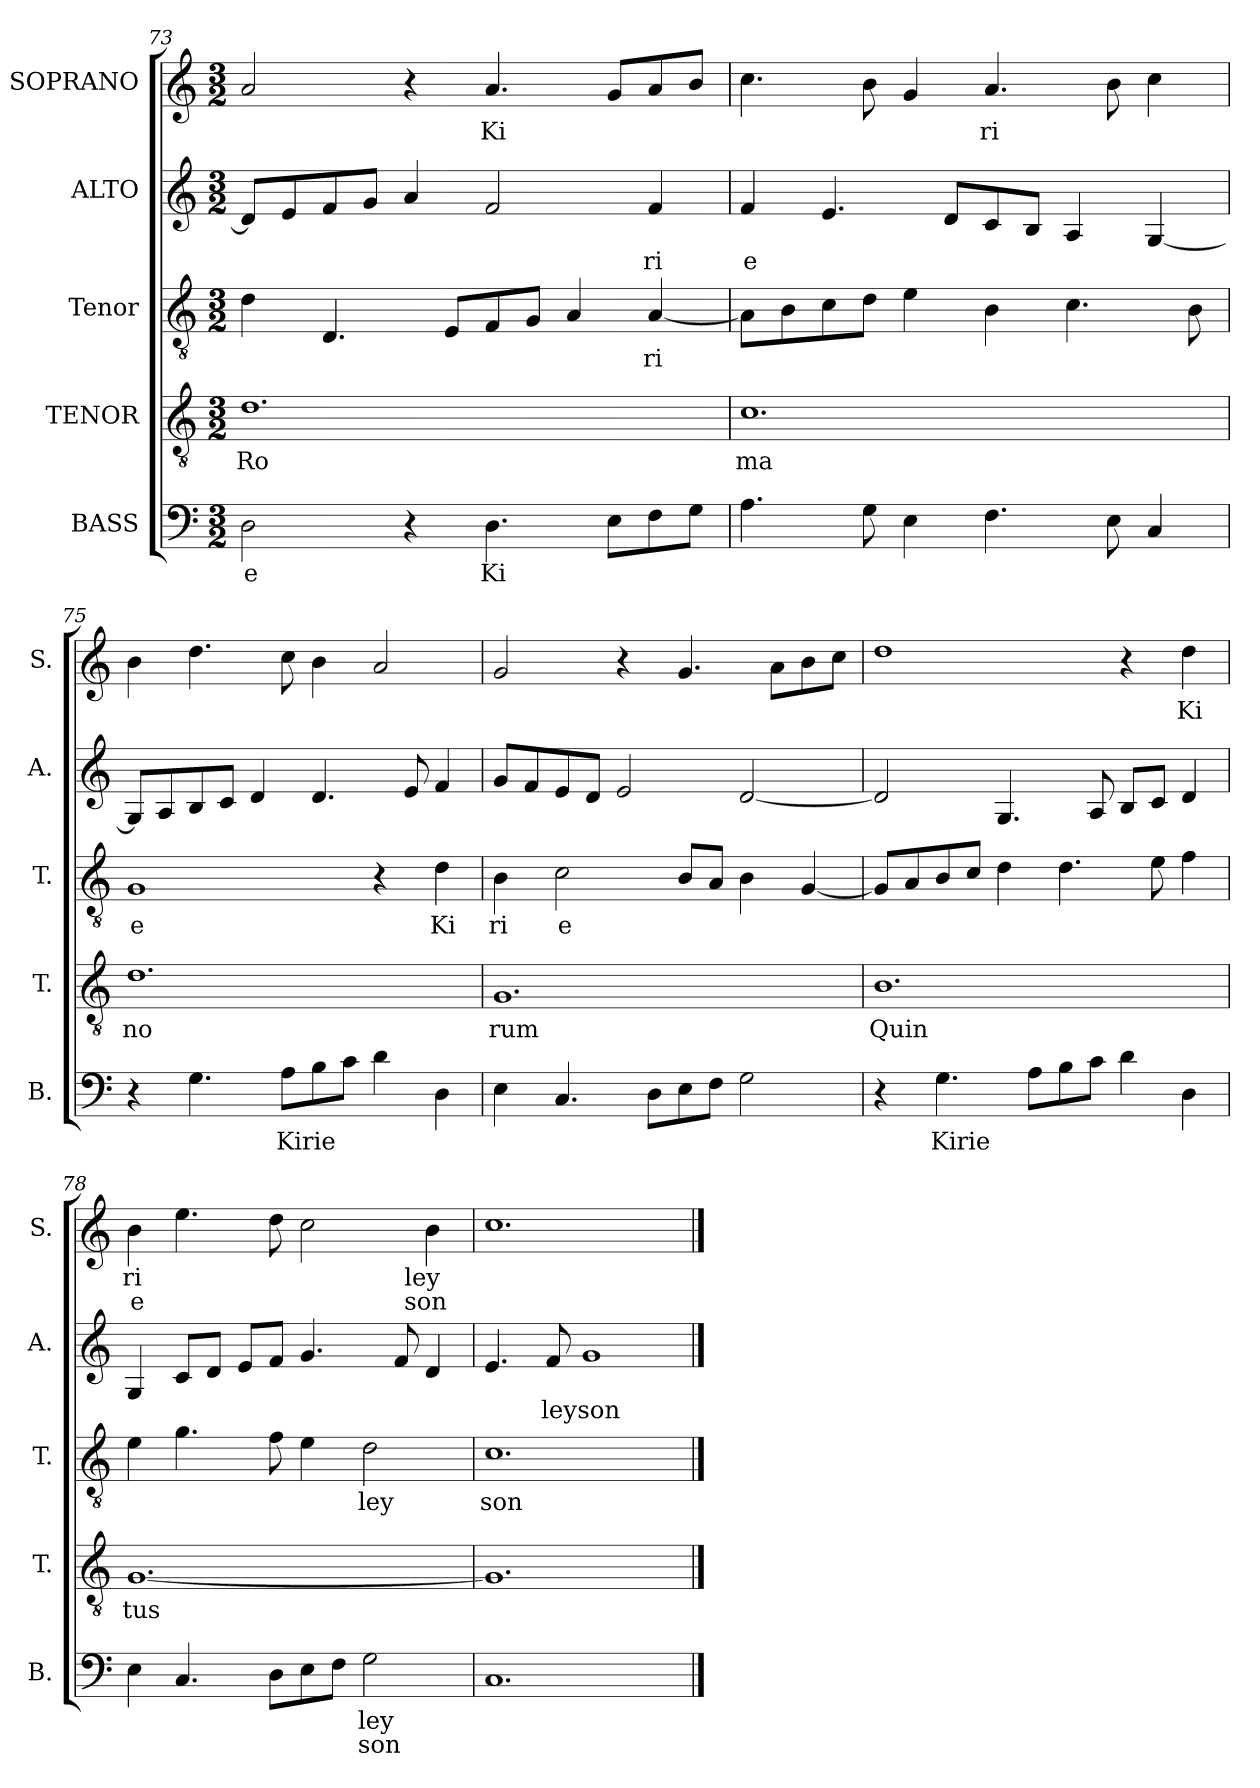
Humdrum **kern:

**kern	**text	**text	**kern	**text	**kern	**text	**kern	**text	**kern	**text	**text
*part5	*part5	*part5	*part4	*part4	*part3	*part3	*part2	*part2	*part1	*part1	*part1
*staff5	*staff5	*staff5	*staff4	*staff4	*staff3	*staff3	*staff2	*staff2	*staff1	*staff1	*staff1
*I"BASS	*	*	*I"TENOR	*	*I"Tenor	*	*I"ALTO	*	*I"SOPRANO	*	*
*I'B.	*	*	*I'T.	*	*I'T.	*	*I'A.	*	*I'S.	*	*
*clefF4	*	*	*clefGv2	*	*clefGv2	*	*clefG2	*	*clefG2	*	*
*	*	*	*ITrd7c12	*	*ITrd7c12	*	*	*	*	*	*
*k[]	*	*	*k[]	*	*k[]	*	*k[]	*	*k[]	*	*
*C:	*	*	*C:	*	*C:	*	*C:	*	*C:	*	*
*M3/2	*	*	*M3/2	*	*M3/2	*	*M3/2	*	*M3/2	*	*
=73	=73	=73	=73	=73	=73	=73	=73	=73	=73	=73	=73
!	!LO:LY:b:color=#000000	!	!	!	!	!	!	!	!	!	!
!	!	!	!	!LO:LY:b:color=#000000	!	!	!	!	!	!	!
2Di\	e	.	1.Di	Ro	4Di\	.	8di/L]	.	2ai/	.	.
.	.	.	.	.	.	.	8ei/	.	.	.	.
.	.	.	.	.	4.DDi/	.	8fi/	.	.	.	.
.	.	.	.	.	.	.	8gi/J	.	.	.	.
4r	.	.	.	.	.	.	4ai/	.	4r	.	.
.	.	.	.	.	8EEi/L	.	.	.	.	.	.
!	!LO:LY:b:color=#000000	!	!	!	!	!	!	!	!	!	!
!	!	!	!	!	!	!	!	!	!	!LO:LY:b:color=#000000	!
4.Di\	Ki	.	.	.	8FFi/	.	2fi/	.	4.ai/	Ki	.
.	.	.	.	.	8GGi/J	.	.	.	.	.	.
.	.	.	.	.	4AAi/	.	.	.	.	.	.
8Ei\L	.	.	.	.	.	.	.	.	8gi/L	.	.
!	!	!	!	!	!	!LO:LY:b:color=#000000	!	!	!	!	!
!	!	!	!	!	!	!	!	!LO:LY:b:color=#000000	!	!	!
8Fi\	.	.	.	.	[4AAi/	ri	4fi/	ri	8ai/	.	.
8Gi\J	.	.	.	.	.	.	.	.	8bi/J	.	.
!!LO:LB:g=z
=74	=74	=74	=74	=74	=74	=74	=74	=74	=74	=74	=74
!	!	!	!	!LO:LY:b:color=#000000	!	!	!	!	!	!	!
!	!	!	!	!	!	!	!	!LO:LY:b:color=#000000	!	!	!
4.Ai\	.	.	1.Ci	ma	8AAi\L]	.	4fi/	e	4.cci\	.	.
.	.	.	.	.	8BBi\	.	.	.	.	.	.
.	.	.	.	.	8Ci\	.	4.ei/	.	.	.	.
8Gi\	.	.	.	.	8Di\J	.	.	.	8bi\	.	.
4Ei\	.	.	.	.	4Ei\	.	.	.	4gi/	.	.
.	.	.	.	.	.	.	8di/L	.	.	.	.
!	!	!	!	!	!	!	!	!	!	!LO:LY:b:color=#000000	!
4.Fi\	.	.	.	.	4BBi\	.	8ci/	.	4.ai/	ri	.
.	.	.	.	.	.	.	8Bi/J	.	.	.	.
.	.	.	.	.	4.Ci\	.	4Ai/	.	.	.	.
8Ei\	.	.	.	.	.	.	.	.	8bi\	.	.
4Ci/	.	.	.	.	.	.	[4Gi/	.	4cci\	.	.
.	.	.	.	.	8BBi\	.	.	.	.	.	.
=75	=75	=75	=75	=75	=75	=75	=75	=75	=75	=75	=75
!	!	!	!	!LO:LY:b:color=#000000	!	!	!	!	!	!	!
!	!	!	!	!	!	!LO:LY:b:color=#000000	!	!	!	!	!
4r	.	.	1.Di	no	1GGi	e	8Gi/L]	.	4bi\	.	.
.	.	.	.	.	.	.	8Ai/	.	.	.	.
4.Gi\	.	.	.	.	.	.	8Bi/	.	4.ddi\	.	.
.	.	.	.	.	.	.	8ci/J	.	.	.	.
.	.	.	.	.	.	.	4di/	.	.	.	.
!	!LO:LY:b:color=#000000	!	!	!	!	!	!	!	!	!	!
8Ai\L	Kirie	.	.	.	.	.	.	.	8cci\	.	.
8Bi\	.	.	.	.	.	.	4.di/	.	4bi\	.	.
8ci\J	.	.	.	.	.	.	.	.	.	.	.
4di\	.	.	.	.	4r	.	.	.	2ai/	.	.
.	.	.	.	.	.	.	8ei/	.	.	.	.
!	!	!	!	!	!	!LO:LY:b:color=#000000	!	!	!	!	!
4Di\	.	.	.	.	4Di\	Ki	4fi/	.	.	.	.
=76	=76	=76	=76	=76	=76	=76	=76	=76	=76	=76	=76
!	!	!	!	!LO:LY:b:color=#000000	!	!	!	!	!	!	!
!	!	!	!	!	!	!LO:LY:b:color=#000000	!	!	!	!	!
4Ei\	.	.	1.GGi	rum	4BBi\	ri	8gi/L	.	2gi/	.	.
.	.	.	.	.	.	.	8fi/	.	.	.	.
!	!	!	!	!	!	!LO:LY:b:color=#000000	!	!	!	!	!
4.Ci/	.	.	.	.	2Ci\	e	8ei/	.	.	.	.
.	.	.	.	.	.	.	8di/J	.	.	.	.
.	.	.	.	.	.	.	2ei/	.	4r	.	.
8Di\L	.	.	.	.	.	.	.	.	.	.	.
8Ei\	.	.	.	.	8BBi/L	.	.	.	4.gi/	.	.
8Fi\J	.	.	.	.	8AAi/J	.	.	.	.	.	.
2Gi\	.	.	.	.	4BBi\	.	[2di/	.	.	.	.
.	.	.	.	.	.	.	.	.	8ai\L	.	.
.	.	.	.	.	[4GGi/	.	.	.	8bi\	.	.
.	.	.	.	.	.	.	.	.	8cci\J	.	.
!!LO:PB:g=z
=77	=77	=77	=77	=77	=77	=77	=77	=77	=77	=77	=77
!	!	!	!	!LO:LY:b:color=#000000	!	!	!	!	!	!	!
4r	.	.	1.BBi	Quin	8GGi/L]	.	2di/]	.	1ddi	.	.
.	.	.	.	.	8AAi/	.	.	.	.	.	.
!	!LO:LY:b:color=#000000	!	!	!	!	!	!	!	!	!	!
4.Gi\	Kirie	.	.	.	8BBi/	.	.	.	.	.	.
.	.	.	.	.	8Ci/J	.	.	.	.	.	.
.	.	.	.	.	4Di\	.	4.Gi/	.	.	.	.
8Ai\L	.	.	.	.	.	.	.	.	.	.	.
8Bi\	.	.	.	.	4.Di\	.	.	.	.	.	.
8ci\J	.	.	.	.	.	.	8Ai/	.	.	.	.
4di\	.	.	.	.	.	.	8Bi/L	.	4r	.	.
.	.	.	.	.	8Ei\	.	8ci/J	.	.	.	.
!	!	!	!	!	!	!	!	!	!	!LO:LY:b:color=#000000	!
4Di\	.	.	.	.	4Fi\	.	4di/	.	4ddi\	Ki	.
=78	=78	=78	=78	=78	=78	=78	=78	=78	=78	=78	=78
!	!	!	!	!LO:LY:b:color=#000000	!	!	!	!	!	!	!
!	!	!	!	!	!	!	!	!	!	!LO:LY:b:color=#000000	!LO:LY:b:color=#000000
4Ei\	.	.	[1.GGi	tus	4Ei\	.	4Gi/	.	4bi\	ri	e
4.Ci/	.	.	.	.	4.Gi\	.	8ci/L	.	4.eei\	.	.
.	.	.	.	.	.	.	8di/J	.	.	.	.
.	.	.	.	.	.	.	8ei/L	.	.	.	.
8Di\L	.	.	.	.	8Fi\	.	8fi/J	.	8ddi\	.	.
8Ei\	.	.	.	.	4Ei\	.	4.gi/	.	2cci\	.	.
8Fi\J	.	.	.	.	.	.	.	.	.	.	.
!	!LO:LY:b:color=#000000	!LO:LY:b:color=#000000	!	!	!	!	!	!	!	!	!
!	!	!	!	!	!	!LO:LY:b:color=#000000	!	!	!	!	!
2Gi\	ley	son	.	.	2Di\	ley	.	.	.	.	.
.	.	.	.	.	.	.	8fi/	.	.	.	.
!	!	!	!	!	!	!	!	!	!	!LO:LY:b:color=#000000	!LO:LY:b:color=#000000
.	.	.	.	.	.	.	4di/	.	4bi\	ley	son
=79	=79	=79	=79	=79	=79	=79	=79	=79	=79	=79	=79
!	!	!	!	!	!	!LO:LY:b:color=#000000	!	!	!	!	!
1.Ci	.	.	1.GGi]	.	1.Ci	son	4.ei/	.	1.cci	.	.
!	!	!	!	!	!	!	!	!LO:LY:b:color=#000000	!	!	!
.	.	.	.	.	.	.	8fi/	ley	.	.	.
!	!	!	!	!	!	!	!	!LO:LY:b:color=#000000	!	!	!
.	.	.	.	.	.	.	1gi	son	.	.	.
==	==	==	==	==	==	==	==	==	==	==	==
*-	*-	*-	*-	*-	*-	*-	*-	*-	*-	*-	*-
